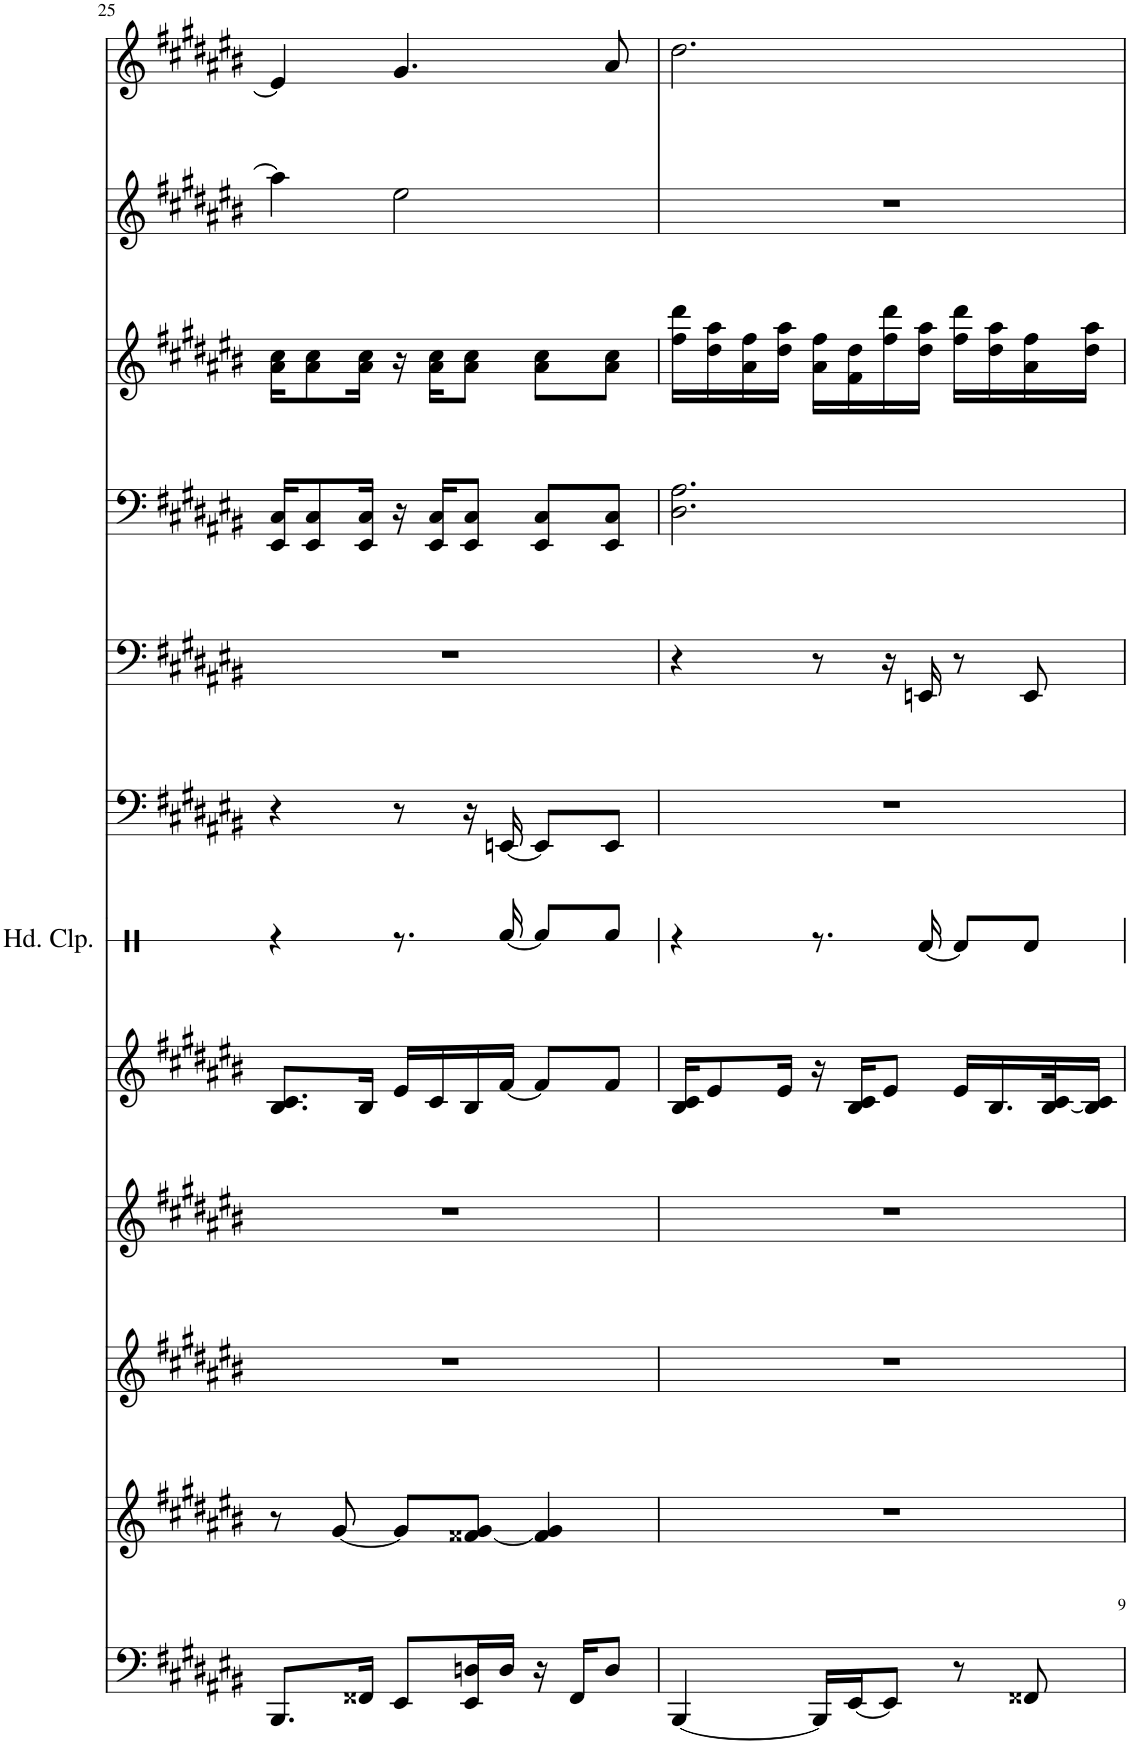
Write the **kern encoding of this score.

**kern	**kern	**kern	**kern	**kern	**kern	**kern	**kern	**kern	**kern	**kern	**kern
*part12	*part11	*part10	*part9	*part8	*part7	*part6	*part5	*part4	*part3	*part2	*part1
*staff12	*staff11	*staff10	*staff9	*staff8	*staff7	*staff6	*staff5	*staff4	*staff3	*staff2	*staff1
*I"Taiko	*I"Tuned Gong	*I"Temple Block	*I"Tamtam	*I"KenDang	*I"拍手	*I"Claps	*I"Claps	*I"Cello	*I"Flute 1 &amp; 2	*I"Solo Flute	*I"Choir
*	*	*	*	*	*	*	*	*	*	*	*I'Ch
!!LO:PB:g=z
*clefF4	*clefG2	*clefG2	*clefG2	*clefG2	*clefX	*clefF4	*clefF4	*clefF4	*clefG2	*clefG2	*clefG2
*k[f#c#g#d#a#e#b#]	*k[f#c#g#d#a#e#b#]	*k[f#c#g#d#a#e#b#]	*k[f#c#g#d#a#e#b#]	*k[f#c#g#d#a#e#b#]	*k[]	*k[f#c#g#d#a#e#b#]	*k[f#c#g#d#a#e#b#]	*k[f#c#g#d#a#e#b#]	*k[f#c#g#d#a#e#b#]	*k[f#c#g#d#a#e#b#]	*k[f#c#g#d#a#e#b#]
*M3/4	*M3/4	*M3/4	*M3/4	*M3/4	*M3/4	*M3/4	*M3/4	*M3/4	*M3/4	*M3/4	*M3/4
=25	=25	=25	=25	=25	=25	=25	=25	=25	=25	=25	=25
8.BBB#/L	8r	2.r	2.r	8.B#/ 8.c#/L	4r	4r	2.r	16EE#/ 16C#/KL	16a#\ 16cc#\KL	4aa#\]	4e#/]
.	.	.	.	.	.	.	.	8EE#/ 8C#/	8a#\ 8cc#\	.	.
.	[8g#/	.	.	.	.	.	.	.	.	.	.
16FF##X/Jk	.	.	.	16B#/Jk	.	.	.	16EE#/ 16C#/Jk	16a#\ 16cc#\Jk	.	.
8EE#/L	8g#/L]	.	.	16e#/LL	8.r	8r	.	16r	16r	2ee#\	4.g#/
.	.	.	.	16c#/	.	.	.	16EE#/ 16C#/KL	16a#\ 16cc#\KL	.	.
16EE#/ 16Dn/L	[8f##X/ 8g#/J	.	.	16B#/	.	16r	.	8EE#/ 8C#/J	8a#\ 8cc#\J	.	.
16D/JJ	.	.	.	[16f#/JJ	[16Rf/	[16EEn/	.	.	.	.	.
16r	4f##/] 4g#/	.	.	8f#/L]	8Rf/L]	8EE/L]	.	8EE#/ 8C#/L	8a#\ 8cc#\L	.	.
16FF##/KL	.	.	.	.	.	.	.	.	.	.	.
8D/J	.	.	.	8f#/J	8Rf/J	8EE/J	.	8EE#/ 8C#/J	8a#\ 8cc#\J	.	8a#/
=26	=26	=26	=26	=26	=26	=26	=26	=26	=26	=26	=26
[4BBB#/	2.r	2.r	2.r	16B#/ 16c#/KL	4r	2.r	4r	2.D#\ 2.A#\	16ff#\ 16ddd#\LL	2.r	2.dd#\
.	.	.	.	8e#/	.	.	.	.	16dd#\ 16aa#\	.	.
.	.	.	.	.	.	.	.	.	16a#\ 16ff#\	.	.
.	.	.	.	16e#/Jk	.	.	.	.	16dd#\ 16aa#\JJ	.	.
16BBB#/LL]	.	.	.	16r	8.r	.	8r	.	16a#\ 16ff#\LL	.	.
[16EE#/J	.	.	.	16B#/ 16c#/KL	.	.	.	.	16f#\ 16dd#\	.	.
8EE#/J]	.	.	.	8e#/J	.	.	16r	.	16ff#\ 16ddd#\	.	.
.	.	.	.	.	[16Rd/	.	16EEn/	.	16dd#\ 16aa#\JJ	.	.
8r	.	.	.	16e#/LL	8Rd/L]	.	8r	.	16ff#\ 16ddd#\LL	.	.
.	.	.	.	16.B#/	.	.	.	.	16dd#\ 16aa#\	.	.
8FF##X/	.	.	.	.	8Rd/J	.	8EE/	.	16a#\ 16ff#\	.	.
.	.	.	.	[32B#/ 32c#/K	.	.	.	.	.	.	.
.	.	.	.	16B#/] 16c#/JJ	.	.	.	.	16dd#\ 16aa#\JJ	.	.
=	=	=	=	=	=	=	=	=	=	=	=
*-	*-	*-	*-	*-	*-	*-	*-	*-	*-	*-	*-
